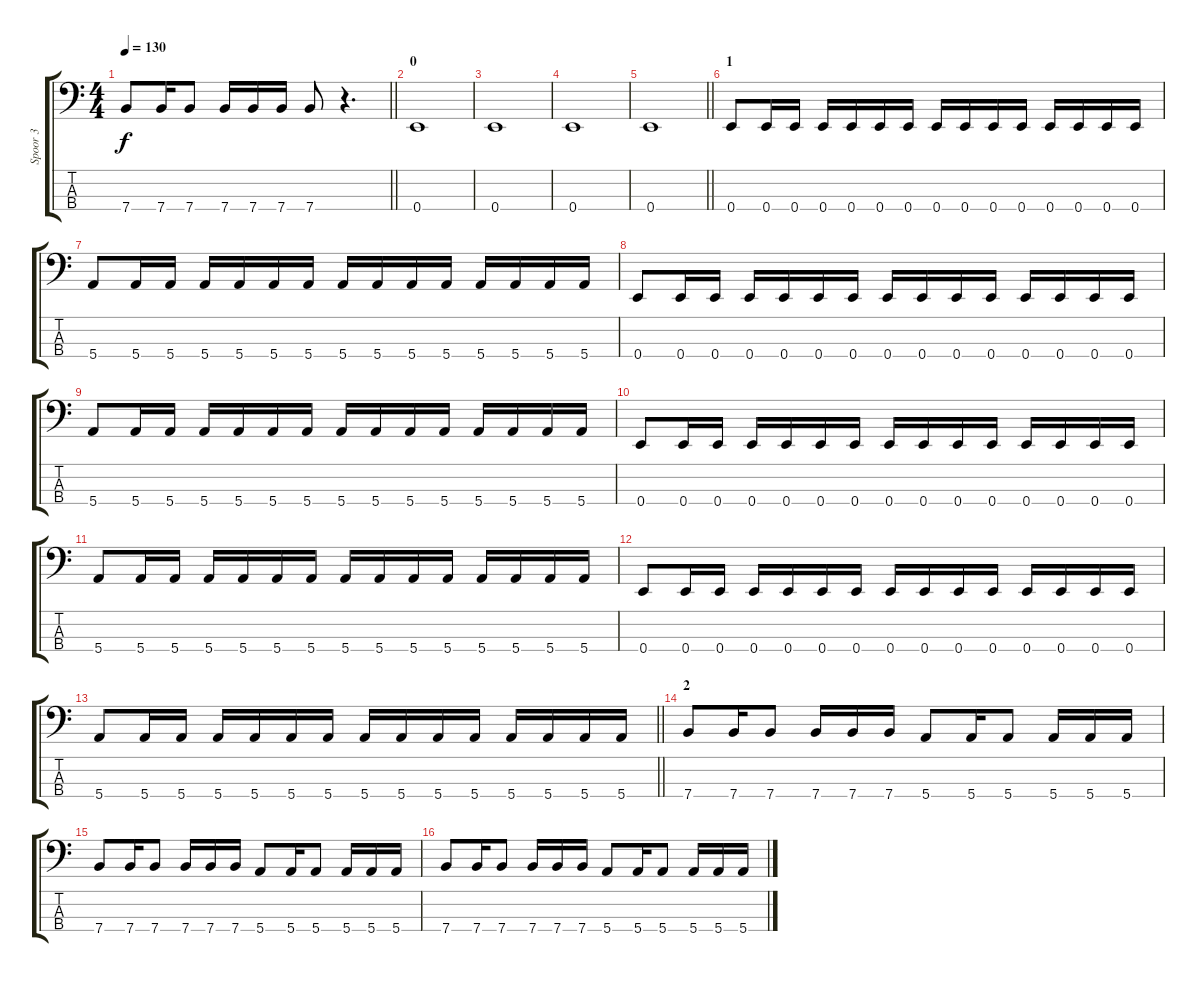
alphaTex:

\track ("Spoor 3" "Spoor 3") {instrument electricbassfinger}
\staff {score tabs}
\tuning (G2 D2 A1 E1) {hide}
\ts (4 4)
\tempo 130
\clef f4
\barLineRight lightlight
\ks c
7.4.8{dy f} 7.4.16 7.4.8 7.4.16 7.4.16 7.4.16 7.4.8 r.4{d} |
\section ("" "0")
0.4.1 |
0.4.1 |
0.4.1 |
\barLineRight lightlight
0.4.1 |
\section ("" "1")
0.4.8 0.4.16 0.4.16 0.4.16 0.4.16 0.4.16 0.4.16 0.4.16 0.4.16 0.4.16 0.4.16 0.4.16 0.4.16 0.4.16 0.4.16 |
5.4.8 5.4.16 5.4.16 5.4.16 5.4.16 5.4.16 5.4.16 5.4.16 5.4.16 5.4.16 5.4.16 5.4.16 5.4.16 5.4.16 5.4.16 |
0.4.8 0.4.16 0.4.16 0.4.16 0.4.16 0.4.16 0.4.16 0.4.16 0.4.16 0.4.16 0.4.16 0.4.16 0.4.16 0.4.16 0.4.16 |
5.4.8 5.4.16 5.4.16 5.4.16 5.4.16 5.4.16 5.4.16 5.4.16 5.4.16 5.4.16 5.4.16 5.4.16 5.4.16 5.4.16 5.4.16 |
0.4.8 0.4.16 0.4.16 0.4.16 0.4.16 0.4.16 0.4.16 0.4.16 0.4.16 0.4.16 0.4.16 0.4.16 0.4.16 0.4.16 0.4.16 |
5.4.8 5.4.16 5.4.16 5.4.16 5.4.16 5.4.16 5.4.16 5.4.16 5.4.16 5.4.16 5.4.16 5.4.16 5.4.16 5.4.16 5.4.16 |
0.4.8 0.4.16 0.4.16 0.4.16 0.4.16 0.4.16 0.4.16 0.4.16 0.4.16 0.4.16 0.4.16 0.4.16 0.4.16 0.4.16 0.4.16 |
\barLineRight lightlight
5.4.8 5.4.16 5.4.16 5.4.16 5.4.16 5.4.16 5.4.16 5.4.16 5.4.16 5.4.16 5.4.16 5.4.16 5.4.16 5.4.16 5.4.16 |
\section ("" "2")
7.4.8 7.4.16 7.4.8 7.4.16 7.4.16 7.4.16 5.4.8 5.4.16 5.4.8 5.4.16 5.4.16 5.4.16 |
7.4.8 7.4.16 7.4.8 7.4.16 7.4.16 7.4.16 5.4.8 5.4.16 5.4.8 5.4.16 5.4.16 5.4.16 |
7.4.8 7.4.16 7.4.8 7.4.16 7.4.16 7.4.16 5.4.8 5.4.16 5.4.8 5.4.16 5.4.16 5.4.16
